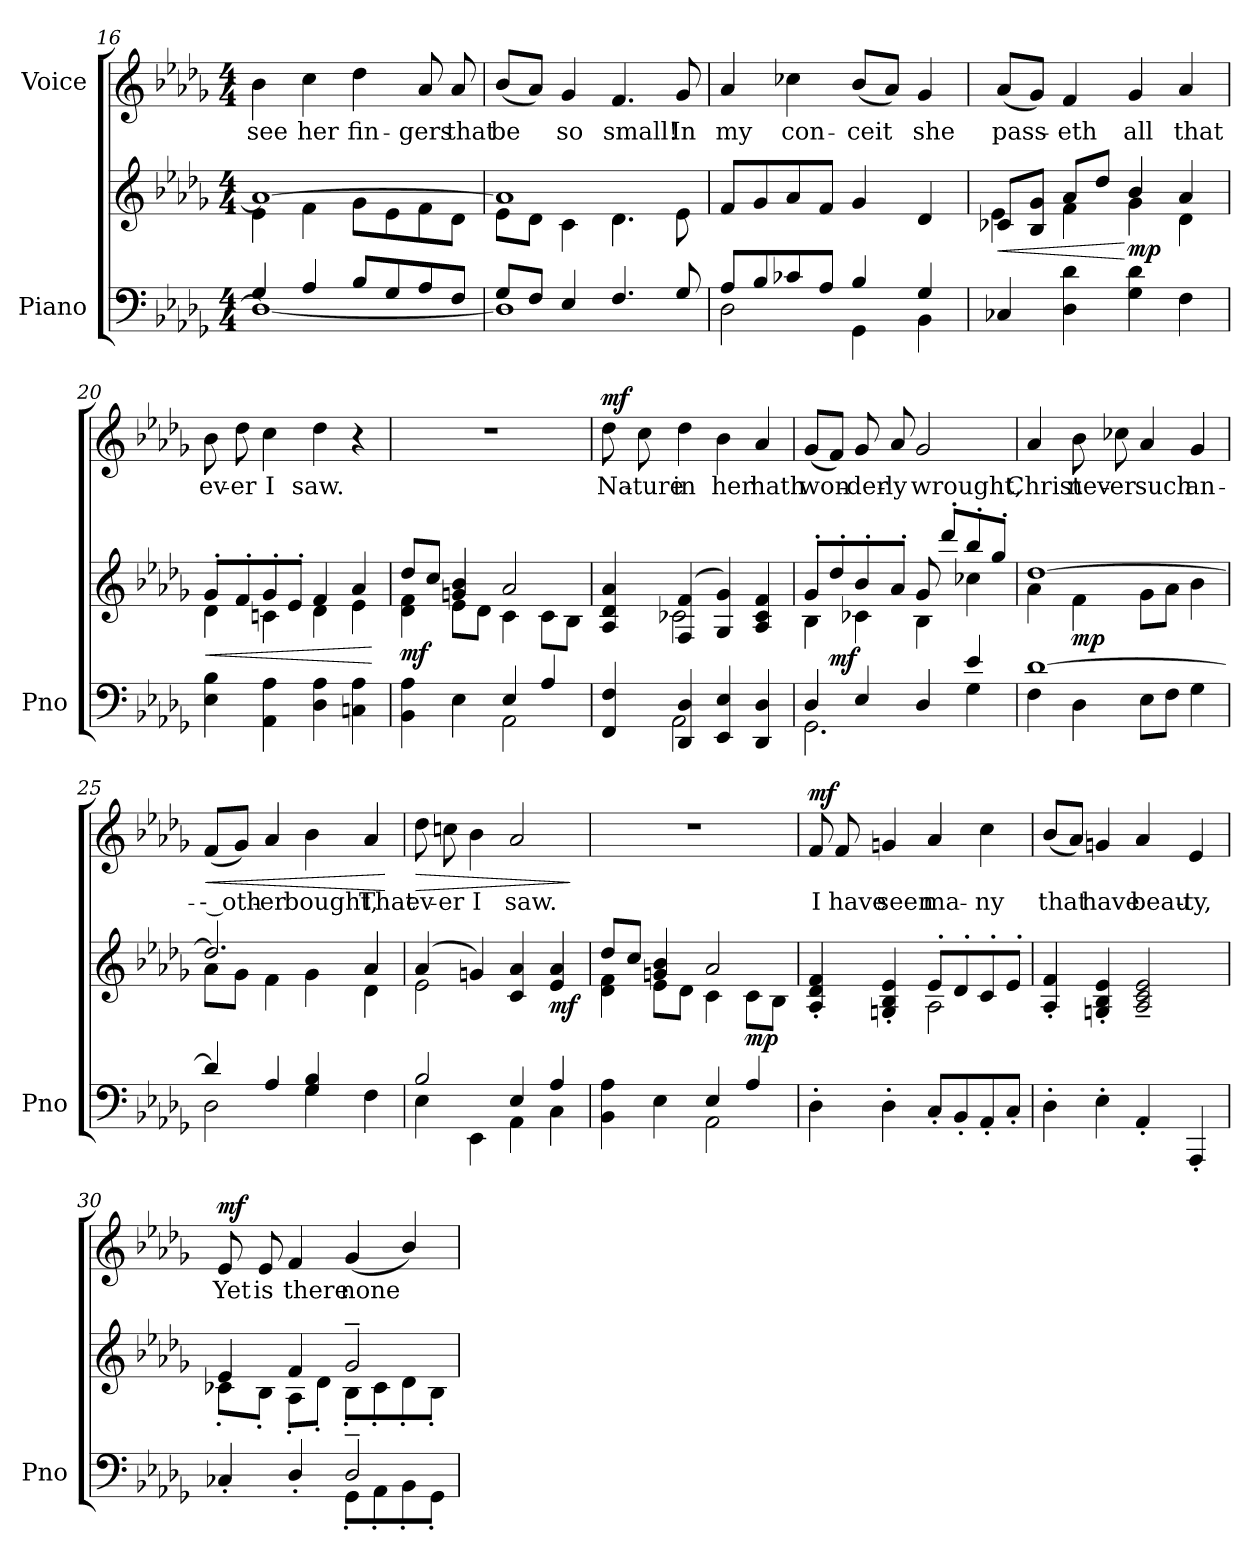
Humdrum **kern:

**kern	**kern	**dynam	**kern	**text	**dynam
*part2	*part2	*part2	*part1	*part1	*part1
*staff3	*staff2	*staff2/3	*staff1	*staff1	*staff1
*I"Piano	*	*	*I"Voice	*	*
*I'Pno	*	*	*	*	*
!!LO:LB:g=z
*clefF4	*clefG2	*	*clefG2	*	*
*k[b-e-a-d-g-]	*k[b-e-a-d-g-]	*	*k[b-e-a-d-g-]	*	*
*M4/4	*M4/4	*	*M4/4	*	*
=16	=16	=16	=16	=16	=16
*^	*^	*	*	*	*
!	!	!	!	!	!	!LO:LY:b	!
4G-/	1D-_	1a-_	4e-\	.	4b-\	see	.
!	!	!	!	!	!	!LO:LY:b	!
4A-/	.	.	4f\	.	4cc\	her	.
!	!	!	!	!	!	!LO:LY:b	!
8B-/L	.	.	8g-\L	.	4dd-\	fin-	.
8G-/	.	.	8e-\	.	.	.	.
!	!	!	!	!	!	!LO:LY:b	!
8A-/	.	.	8f\	.	8a-/	-gers	.
!	!	!	!	!	!	!LO:LY:b	!
8F/J	.	.	8d-\J	.	8a-/	that	.
=17	=17	=17	=17	=17	=17	=17	=17
!	!	!	!	!	!	!LO:LY:b	!
8G-/L	1D-]	1a-]	8e-\L	.	(<8b-/L	be	.
8F/J	.	.	8d-\J	.	8a-/J)	.	.
!	!	!	!	!	!	!LO:LY:b	!
4E-/	.	.	4c\	.	4g-/	so	.
!	!	!	!	!	!	!LO:LY:b	!
4.F/	.	.	4.d-\	.	4.f/	small!	.
!	!	!	!	!	!	!LO:LY:b	!
8G-/	.	.	8e-\	.	8g-/	In	.
=18	=18	=18	=18	=18	=18	=18	=18
!	!	!	!	!	!	!LO:LY:b	!
*	*	*v	*v	*	*	*	*
8A-/L	2D-\	8f/L	.	4a-/	my	.
8B-/	.	8g-/	.	.	.	.
!	!	!	!	!	!LO:LY:b	!
8c-X/	.	8a-/	.	4cc-X\	con-	.
8A-/J	.	8f/J	.	.	.	.
!	!	!	!	!	!LO:LY:b	!
4B-/	4GG-\	4g-/	.	(<8b-/L	-ceit	.
.	.	.	.	8a-/J)	.	.
!	!	!	!	!	!LO:LY:b	!
4G-/	4BB-\	4d-/	.	4g-/	she	.
!!LO:PB:g=z
=19	=19	=19	=19	=19	=19	=19
!	!	!	!LO:HP:b	!	!LO:LY:b	!
*v	*v	*^	*	*	*	*
4C-X/	8c-X/L	4e-\	<	(<8a-/L	pass-	.
.	8B-/ 8g-/J	.	.	8g-/J)	.	.
!	!	!	!	!	!LO:LY:b	!
4D-\ 4d-\	8a-/L	4f\	.	4f/	-eth	.
.	8dd-/J	.	.	.	.	.
!	!	!	!LO:DY:n=1:b	!	!LO:LY:b	!
4G-\ 4d-\	4b-/	4g-\	[ mp	4g-/	all	.
!	!	!	!	!	!LO:LY:b	!
4F\	4a-/	4d-\	.	4a-/	that	.
=20	=20	=20	=20	=20	=20	=20
!	!	!	!LO:HP:b	!	!LO:LY:b	!
4E-\ 4B-\	8g-'/L	4d-\	<	8b-\	ev-	.
!	!	!	!	!	!LO:LY:b	!
.	8f'/	.	.	8dd-\	-er	.
!	!	!	!	!	!LO:LY:b	!
4AA-\ 4A-\	8g-'/	4cn\	.	4cc\	I	.
.	8e-'/J	.	.	.	.	.
!	!	!	!	!	!LO:LY:b	!
4D-\ 4A-\	4f/	4d-\	.	4dd-\	saw.	.
4Cn\ 4A-\	4a-/	4e-\	.	4r	.	.
*	*v	*v	*	*	*	*
.	.	[	.	.	.
=21	=21	=21	=21	=21	=21
*^	*^	*	*	*	*
!	!	!	!	!LO:DY:b	!	!	!
4BB-\ 4A-\	2ryy	8dd-/L	4d-\ 4f\	mf	1r	.	.
.	.	8cc/J	.	.	.	.	.
4E-\	.	4gn/ 4b-/	8e-\L	.	.	.	.
.	.	.	8d-\J	.	.	.	.
4E-/	2AA-\	2a-/	4c\	.	.	.	.
4A-/	.	.	8c\L	.	.	.	.
.	.	.	8B-\J	.	.	.	.
!!LO:PB:g=z
=22	=22	=22	=22	=22	=22	=22	=22
!	!	!	!	!	!	!LO:LY:b	!LO:DY:a
4FF/ 4F/	4ryy	4A-/ 4d-/ 4a-/	4ryy	.	8dd-\	Na-	mf
!	!	!	!	!	!	!LO:LY:b	!
.	.	.	.	.	8cc\	-ture	.
!	!	!	!	!	!	!LO:LY:b	!
4DD-/ 4D-/	2AA-\	(<4F/ 4f/	2c-X\	.	4dd-\	in	.
!	!	!	!	!	!	!LO:LY:b	!
4EE-/ 4E-/	.	4G-/ 4g-/)	.	.	4b-\	her	.
!	!	!	!	!	!	!LO:LY:b	!
4DD-/ 4D-/	4ryy	4A-/ 4c-/ 4f/	4ryy	.	4a-/	hath	.
=23	=23	=23	=23	=23	=23	=23	=23
!	!	!	!	!	!	!LO:LY:b	!
4D-/	2.GG-\	8g-'/L	4B-\	.	(<8g-/L	won-	.
!	!	!	!	!LO:DY:b	!	!	!
.	.	8dd-'/	.	mf	8f/J)	.	.
!	!	!	!	!	!	!LO:LY:b	!
4E-/	.	8b-'/	4c-X\	.	8g-/	-der-	.
!	!	!	!	!	!	!LO:LY:b	!
.	.	8a-'/J	.	.	8a-/	-ly	.
!	!	!	!	!	!	!LO:LY:b	!
4D-/	.	8g-/	4B-\	.	2g-/	wrought,	.
.	.	8ddd-'/L	.	.	.	.	.
4e-/	4G-\	8bb-'/	4cc-X\	.	.	.	.
.	.	8gg-'/J	.	.	.	.	.
=24	=24	=24	=24	=24	=24	=24	=24
!	!	!	!	!	!	!LO:LY:b	!
[1d-	4F\	[1dd-	4a-\	.	4a-/	Christ	.
!	!	!	!	!LO:DY:b	!	!LO:LY:b	!
.	4D-\	.	4f\	mp	8b-\	nev-	.
!	!	!	!	!	!	!LO:LY:b	!
.	.	.	.	.	8cc-X\	-er	.
!	!	!	!	!	!	!LO:LY:b	!
.	8E-\L	.	8g-\L	.	4a-/	such	.
.	8F\J	.	8a-\J	.	.	.	.
!	!	!	!	!	!	!LO:LY:b	!
.	4G-\	.	4b-\	.	4g-/	an-	.
!!LO:LB:g=z
=25	=25	=25	=25	=25	=25	=25	=25
!	!	!	!	!	!	!LO:LY:b	!LO:HP:b
4d-/]	2D-\	2.dd-/]	8a-\L	.	(<8f/L	-- oth-	<
.	.	.	8g-\J	.	8g-/J)	.	.
!	!	!	!	!	!	!LO:LY:b	!
4A-/	.	.	4f\	.	4a-/	-er	.
!	!	!	!	!	!	!LO:LY:b	!
4G-/ 4B-/	4G-\	.	4g-\	.	4b-\	bought,	.
!	!	!	!	!	!	!LO:LY:b	!
4ryy	4F\	4a-/	4d-\	.	4a-/	That	.
*v	*v	*	*	*	*	*	*
*	*v	*v	*	*	*	*
.	.	.	.	.	[
=26	=26	=26	=26	=26	=26
*^	*^	*	*	*	*
!	!	!	!	!	!	!LO:LY:b	!LO:HP:b
2B-/	4E-\	(>4a-/	2e-\	.	8dd-\	ev-	>
!	!	!	!	!	!	!LO:LY:b	!
.	.	.	.	.	8ccn\	-er	.
!	!	!	!	!	!	!LO:LY:b	!
.	4EE-\	4gn/)	.	.	4b-\	I	.
!	!	!	!	!	!	!LO:LY:b	!
4E-/	4AA-\	4c/ 4a-/	2ryy	.	2a-/	saw.	.
!	!	!	!	!LO:DY:b	!	!	!
4A-/	4C\	4e-/ 4a-/	.	mf	.	.	.
*v	*v	*	*	*	*	*	*
*	*v	*v	*	*	*	*
.	.	.	.	.	]
=27	=27	=27	=27	=27	=27
*^	*^	*	*	*	*
4BB-\ 4A-\	2ryy	8dd-/L	4d-\ 4f\	.	1r	.	.
.	.	8cc/J	.	.	.	.	.
4E-\	.	4gn/ 4b-/	8e-\L	.	.	.	.
.	.	.	8d-\J	.	.	.	.
4E-/	2AA-\	2a-/	4c\	.	.	.	.
!	!	!	!	!LO:DY:b	!	!	!
4A-/	.	.	8c\L	mp	.	.	.
.	.	.	8B-\J	.	.	.	.
*v	*v	*	*	*	*	*	*
!!LO:LB:g=z
=28	=28	=28	=28	=28	=28	=28
!	!	!	!	!	!LO:LY:b	!LO:DY:a
4D-'\	4A-/' 4d-/' 4f/'	2ryy	.	8f/	I	mf
!	!	!	!	!	!LO:LY:b	!
.	.	.	.	8f/	have	.
!	!	!	!	!	!LO:LY:b	!
4D-'\	4Gn/' 4B-/' 4e-/'	.	.	4gn/	seen	.
!	!	!	!	!	!LO:LY:b	!
8C'/L	8e-'/L	2A-\	.	4a-/	ma-	.
8BB-'/	8d-'/	.	.	.	.	.
!	!	!	!	!	!LO:LY:b	!
8AA-'/	8c'/	.	.	4cc\	-ny	.
8C'/J	8e-'/J	.	.	.	.	.
*	*v	*v	*	*	*	*
=29	=29	=29	=29	=29	=29
!	!	!	!	!LO:LY:b	!
4D-'\	4A-/' 4f/'	.	(<8b-/L	that	.
.	.	.	8a-/J)	.	.
!	!	!	!	!LO:LY:b	!
4E-'\	4Gn/' 4B-/' 4e-/'	.	4gn/	have	.
!	!	!	!	!LO:LY:b	!
4AA-'/	2A-/~ 2c/~ 2e-/~	.	4a-/	beau-	.
!	!	!	!	!LO:LY:b	!
4AAA-'/	.	.	4e-/	-ty,	.
=30	=30	=30	=30	=30	=30
*^	*^	*	*	*	*
!	!	!	!	!	!	!LO:LY:b	!LO:DY:a
4C-X'/	2ryy	4e-/	8c-X'\L	.	8e-/	Yet	mf
!	!	!	!	!	!	!LO:LY:b	!
.	.	.	8B-'\J	.	8e-/	is	.
!	!	!	!	!	!	!LO:LY:b	!
4D-'/	.	4f/	8A-'\L	.	4f/	there	.
.	.	.	8d-'\J	.	.	.	.
!	!	!	!	!	!	!LO:LY:b	!
2D-~/	8GG-'\L	2g-~/	8B-'\L	.	(<4g-/	none	.
.	8AA-'\	.	8c-'\	.	.	.	.
.	8BB-'\	.	8d-'\	.	4b-/)	.	.
.	8GG-'\J	.	8B-'\J	.	.	.	.
*v	*v	*	*	*	*	*	*
*	*v	*v	*	*	*	*
=	=	=	=	=	=
*-	*-	*-	*-	*-	*-
